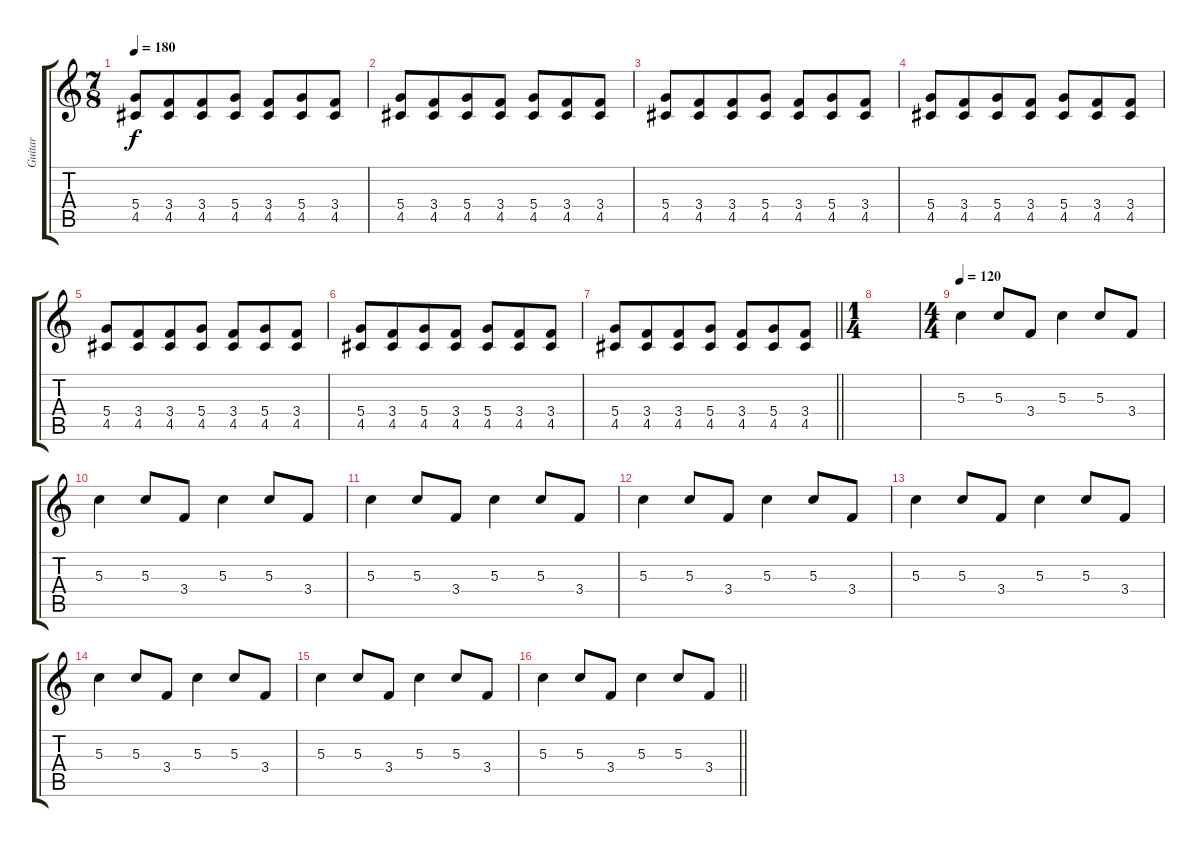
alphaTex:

\track ("Guitar" "Guitar") {instrument overdrivenguitar}
\staff {score tabs}
\tuning (E4 B3 G3 D3 A2 E2) {hide}
\ts (7 8)
\tempo 180
\clef g2
\ks c
(5.4 4.5).8{dy f} (3.4 4.5).8 (3.4 4.5).8 (5.4 4.5).8 (3.4 4.5).8 (5.4 4.5).8 (3.4 4.5).8 |
(5.4 4.5).8 (3.4 4.5).8 (5.4 4.5).8 (3.4 4.5).8 (5.4 4.5).8 (3.4 4.5).8 (3.4 4.5).8 |
(5.4 4.5).8 (3.4 4.5).8 (3.4 4.5).8 (5.4 4.5).8 (3.4 4.5).8 (5.4 4.5).8 (3.4 4.5).8 |
(5.4 4.5).8 (3.4 4.5).8 (5.4 4.5).8 (3.4 4.5).8 (5.4 4.5).8 (3.4 4.5).8 (3.4 4.5).8 |
(5.4 4.5).8 (3.4 4.5).8 (3.4 4.5).8 (5.4 4.5).8 (3.4 4.5).8 (5.4 4.5).8 (3.4 4.5).8 |
(5.4 4.5).8 (3.4 4.5).8 (5.4 4.5).8 (3.4 4.5).8 (5.4 4.5).8 (3.4 4.5).8 (3.4 4.5).8 |
\barLineRight lightlight
(5.4 4.5).8 (3.4 4.5).8 (3.4 4.5).8 (5.4 4.5).8 (3.4 4.5).8 (5.4 4.5).8 (3.4 4.5).8 |
\ts (1 4)
|
\ts (4 4)
\tempo 120
5.3.4 5.3.8 3.4.8 5.3.4 5.3.8 3.4.8 |
5.3.4 5.3.8 3.4.8 5.3.4 5.3.8 3.4.8 |
5.3.4 5.3.8 3.4.8 5.3.4 5.3.8 3.4.8 |
5.3.4 5.3.8 3.4.8 5.3.4 5.3.8 3.4.8 |
5.3.4 5.3.8 3.4.8 5.3.4 5.3.8 3.4.8 |
5.3.4 5.3.8 3.4.8 5.3.4 5.3.8 3.4.8 |
5.3.4 5.3.8 3.4.8 5.3.4 5.3.8 3.4.8 |
\barLineRight lightlight
5.3.4 5.3.8 3.4.8 5.3.4 5.3.8 3.4.8
